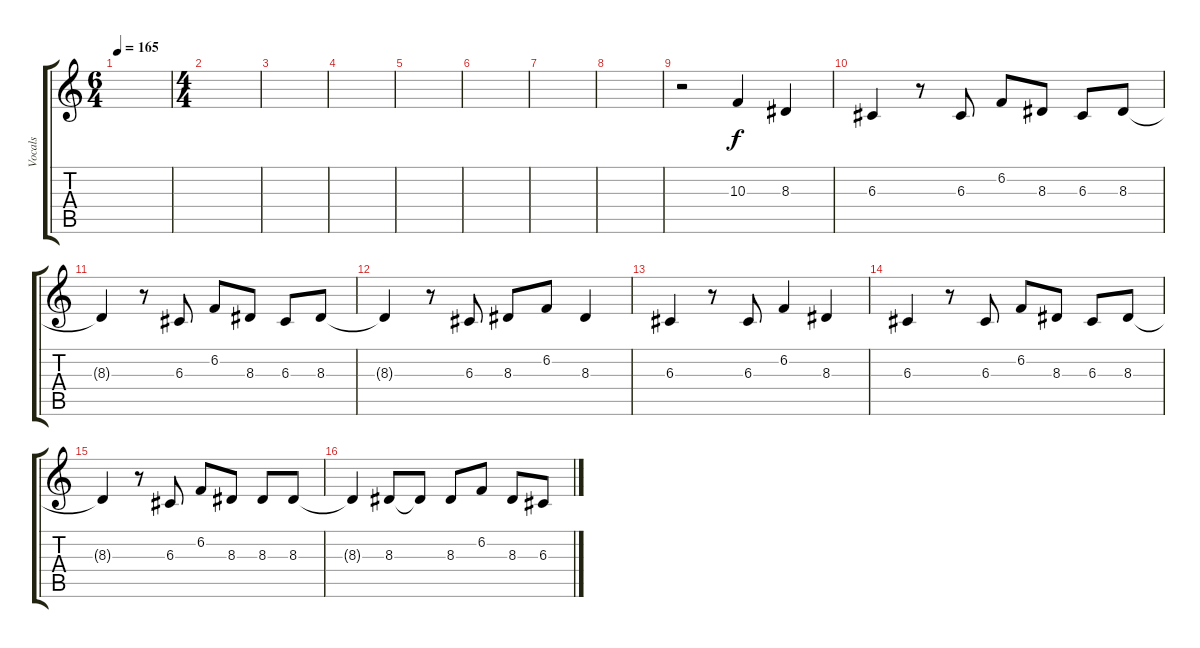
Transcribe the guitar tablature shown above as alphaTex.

\track ("Vocals" "Vocals") {instrument trombone}
\staff {score tabs}
\tuning (E4 B3 G3 D3 A2 E2) {hide}
\ts (6 4)
\tempo 165
\clef g2
\ks c
|
\ts (4 4)
|
|
|
|
|
|
|
r.2 10.3.4 8.3.4 |
6.3.4 r.8 6.3.8 6.2.8 8.3.8 6.3.8 8.3.8 |
8.3{t}.4 r.8 6.3.8 6.2.8 8.3.8 6.3.8 8.3.8 |
8.3{t}.4 r.8 6.3.8 8.3.8 6.2.8 8.3.4 |
6.3.4 r.8 6.3.8 6.2.4 8.3.4 |
6.3.4 r.8 6.3.8 6.2.8 8.3.8 6.3.8 8.3.8 |
8.3{t}.4 r.8 6.3.8 6.2.8 8.3.8 8.3.8 8.3.8 |
8.3{t}.4 8.3.8 8.3{t}.8 8.3.8 6.2.8 8.3.8 6.3.8
